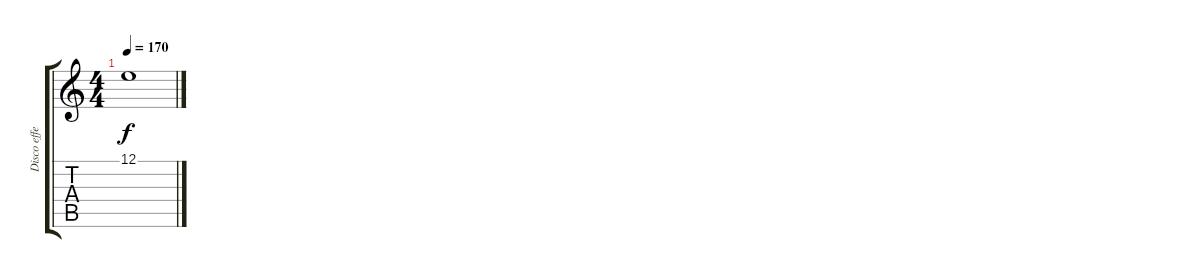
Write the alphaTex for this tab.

\track ("Disco effects" "Disco effe") {instrument guitarfretnoise}
\staff {score tabs}
\tuning (E4 B3 G3 D3 A2 E2) {hide}
\ts (4 4)
\tempo 170
\clef g2
\ks c
12.1{t}.1{dy f}
